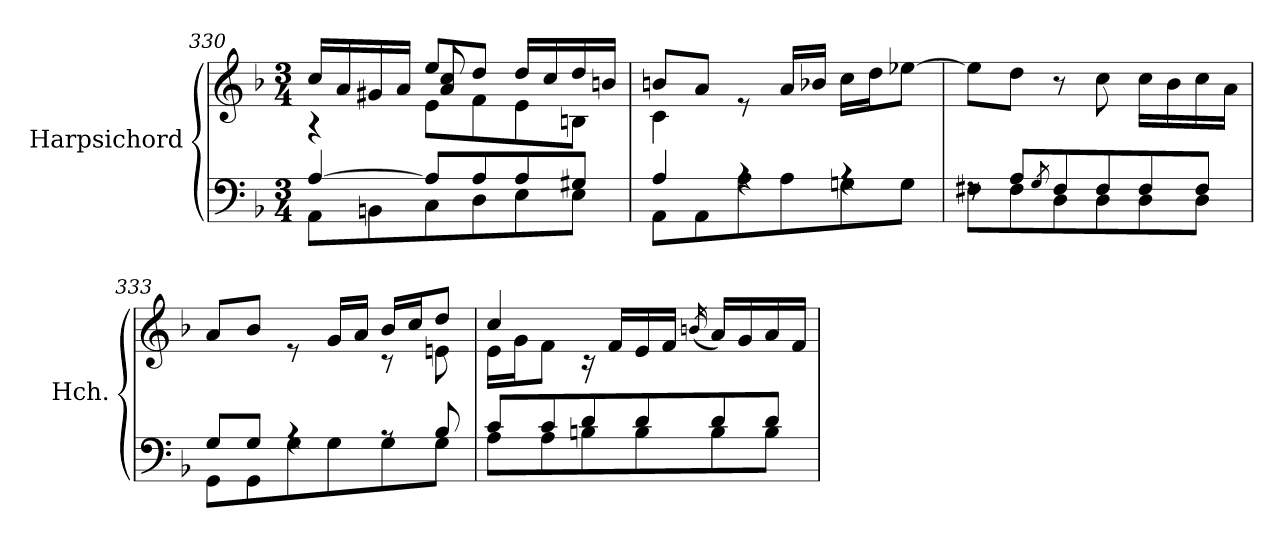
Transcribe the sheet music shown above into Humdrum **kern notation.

**kern	**kern
*part1	*part1
*staff2	*staff1
*I"Harpsichord	*
*I'Hch.	*
!!LO:PB:g=z
*clefF4	*clefG2
*k[b-]	*k[b-]
*M3/4	*M3/4
=330	=330
*^	*^
*	*	*	*^
[4A/	8AA\L	16cc/LL	4r	4ryy
.	.	16a/	.	.
.	8BBn\	16g#X/	.	.
.	.	16a/JJ	.	.
8A/L]	8C\	8ee/L	8e\L	8a/ 8cc/
8A/	8D\	8dd/J	8f\	8ryy
8A/	8E\	16dd/LL	8e\	4ryy
.	.	16cc/	.	.
8G#X/J	8E\J	16dd/	8Bn\J	.
.	.	16bn/JJ	.	.
*	*	*	*v	*v
=331	=331	=331	=331
4A/	8AA\L	8bn/L	4c\
.	8AA\	8a/J	.
4rA	8A\	8re	4ryy
.	8A\	16a/LL	.
.	.	16b-X/JJ	.
4rA	8Gn\	16cc\LL	4ryy
.	.	16dd\J	.
.	8G\J	[8ee-X\J	.
*	*	*v	*v
=332	=332	=332
8rF	8F#X\L	8ee-\L]
8A/L	8F#\	8dd\J
8qG/	.	.
8F#/	8D\	8r
8F#/	8D\	8cc\
8F#/	8D\	16cc\LL
.	.	16b-\
8F#/J	8D\J	16cc\
.	.	16a\JJ
=333	=333	=333
*	*	*^
8G/L	8GG\L	8a/L	4ryy
8G/J	8GG\	8b-/J	.
4rA	8G\	8re	4ryy
.	8G\	16g/LL	.
.	.	16a/JJ	.
8rA	8G\	16b-/LL	8r
.	.	16cc/J	.
8B-/	8G\J	8dd/J	8en\
=334	=334	=334	=334
8c/L	8A\L	4cc/	16e\LL
.	.	.	16g\J
8c/	8A\	.	8f\J
8d/	8Bn\	16rc	4ryy
.	.	16f/LL	.
8d/	8B\	16e/	.
.	.	16f/JJ	.
.	.	(16qbn/	.
8d/	8B\	16a/LL)	4ryy
.	.	16g/	.
8d/J	8B\J	16a/	.
.	.	16f/JJ	.
*v	*v	*	*
*	*v	*v
=	=
*-	*-
